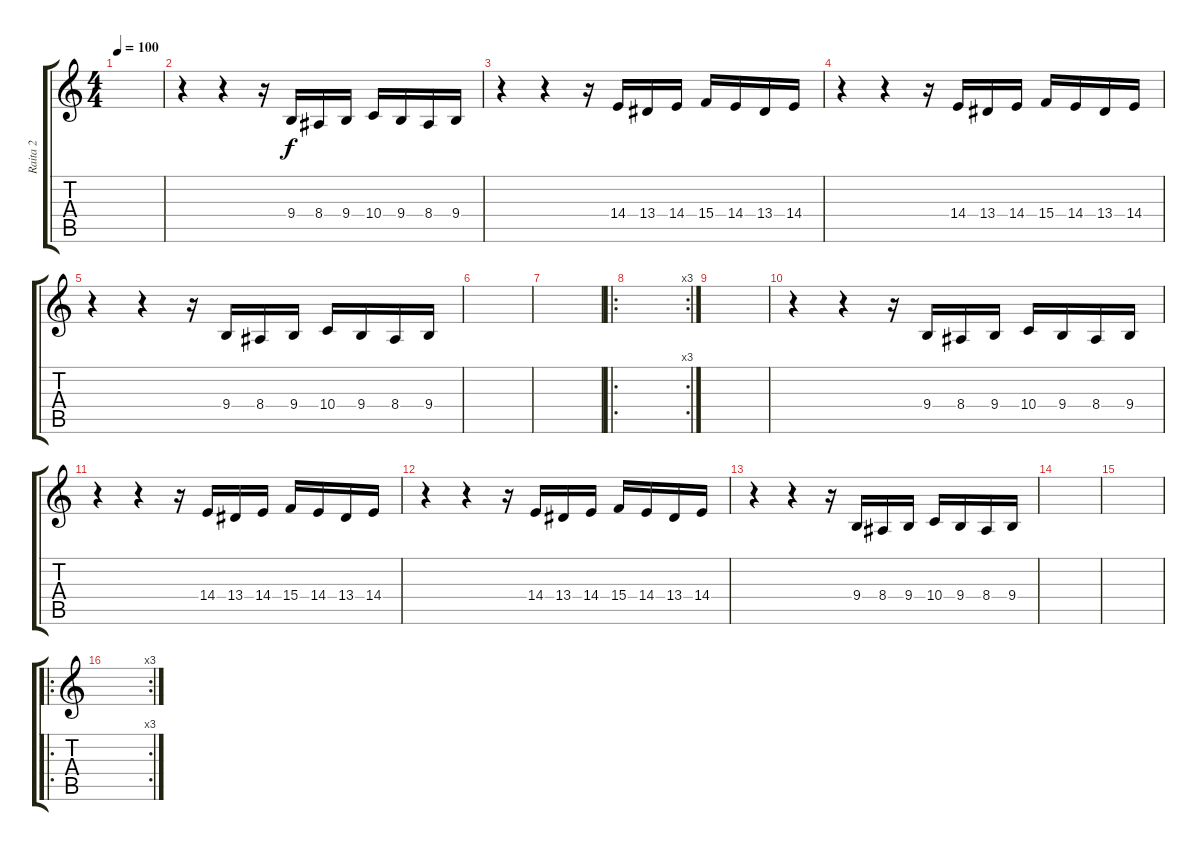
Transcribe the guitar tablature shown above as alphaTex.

\track ("Raita 2" "Raita 2") {instrument accordion}
\staff {score tabs}
\tuning (E4 B3 G3 D3 A2 E2) {hide}
\ts (4 4)
\tempo 100
\clef g2
\ks c
|
r.4 r.4 r.16 9.4.16 8.4.16 9.4.16 10.4.16 9.4.16 8.4.16 9.4.16 |
r.4 r.4 r.16 14.4.16 13.4.16 14.4.16 15.4.16 14.4.16 13.4.16 14.4.16 |
r.4 r.4 r.16 14.4.16 13.4.16 14.4.16 15.4.16 14.4.16 13.4.16 14.4.16 |
r.4 r.4 r.16 9.4.16 8.4.16 9.4.16 10.4.16 9.4.16 8.4.16 9.4.16 |
|
|
\ro
\rc 3
|
|
r.4 r.4 r.16 9.4.16 8.4.16 9.4.16 10.4.16 9.4.16 8.4.16 9.4.16 |
r.4 r.4 r.16 14.4.16 13.4.16 14.4.16 15.4.16 14.4.16 13.4.16 14.4.16 |
r.4 r.4 r.16 14.4.16 13.4.16 14.4.16 15.4.16 14.4.16 13.4.16 14.4.16 |
r.4 r.4 r.16 9.4.16 8.4.16 9.4.16 10.4.16 9.4.16 8.4.16 9.4.16 |
|
|
\ro
\rc 3
